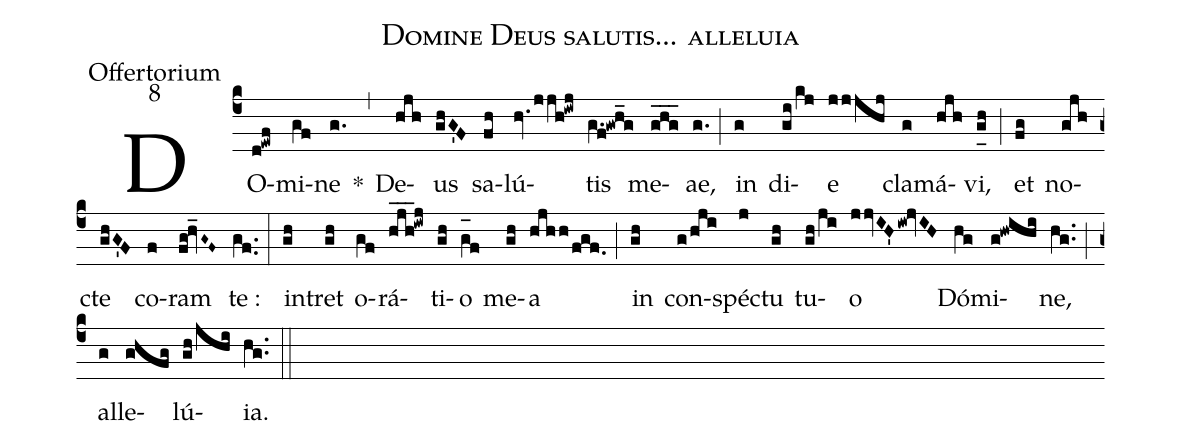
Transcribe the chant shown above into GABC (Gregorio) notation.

name:Domine Deus salutis... alleluia;
office-part:Offertorium;
mode:8;
%%
(c4) DO(d!ewf)mi(gf)ne(g.) *(,) De(hjh)us(ghG'F) sa(fh)lú(hv.jjh!iwj)tis(g.f!gwh_g) me(ghg___)ae,(g.) (;) in(g) di(gi/kj)e(jjjhj) cla(g)má(hjh)vi,(g_[uh:l]h) (;) et(fg) no(gjh)cte(ghG'F) co(f)ram(fg!hv_G~F~) te :(gf..) (:) in(gh)tret(gh) o(gf)rá(hjh___!iwj)ti(gh)o(g_[oh:h]f) me(gh)a(hjhh/fgf.) (;) in(gh) con(g/hji)spé(j)ctu(gh) tu(gh/ji)o (jjvIH'iw!jvIH) Dó(hg)mi(g!hwihi)ne,(hg..) (;) al(g)le(ghfg)lú(gh/jhi){ia}.(hg..) (::)
